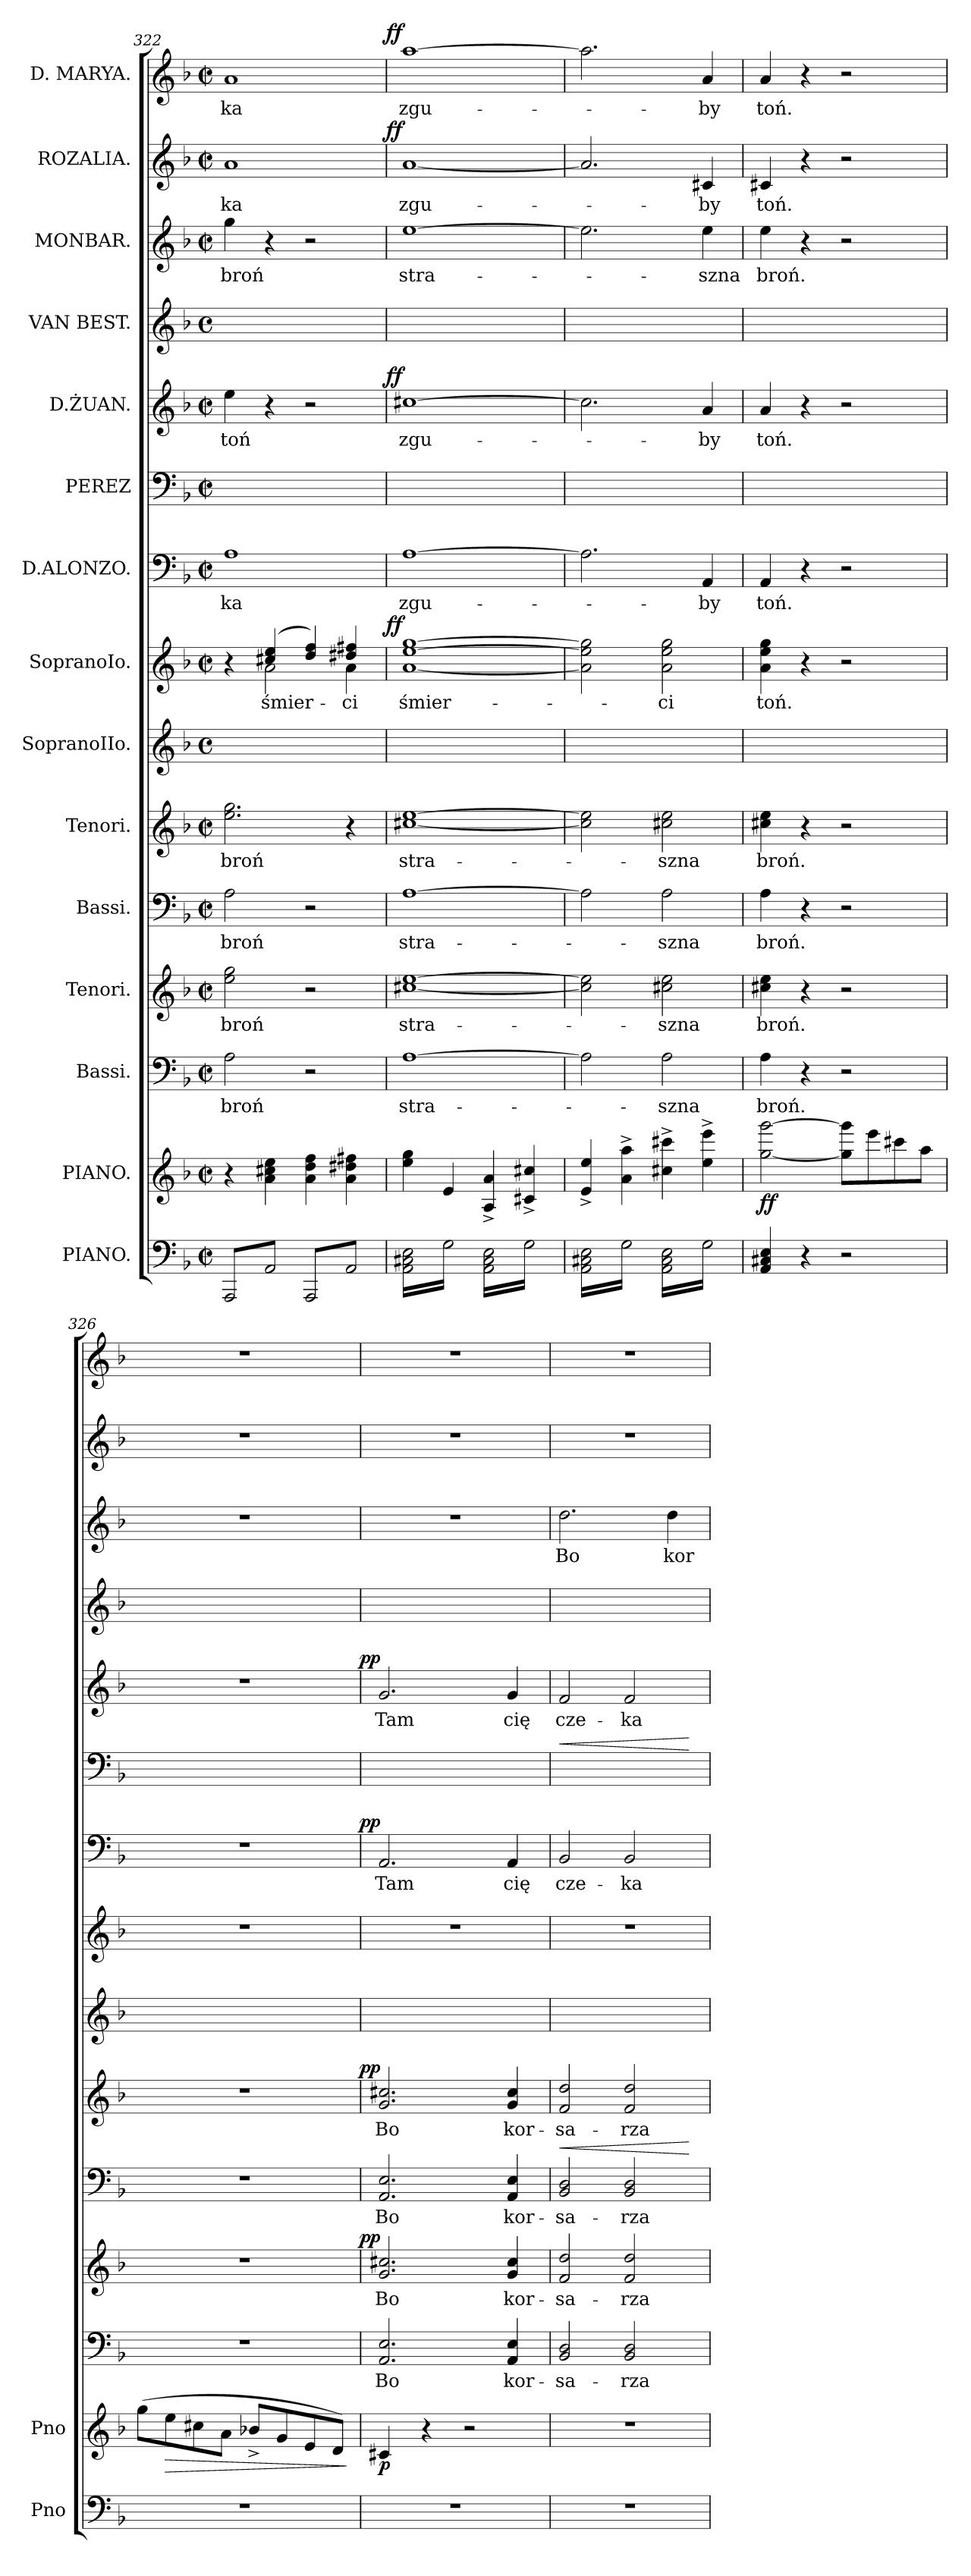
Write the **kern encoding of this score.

**kern	**kern	**dynam	**kern	**text	**kern	**text	**dynam	**kern	**text	**dynam	**kern	**text	**dynam	**kern	**kern	**text	**dynam	**kern	**text	**dynam	**kern	**text	**dynam	**kern	**text	**dynam	**kern	**text	**kern	**text	**kern	**text	**dynam	**kern	**text	**dynam
*part15	*part14	*part14	*part13	*part13	*part12	*part12	*part12	*part11	*part11	*part11	*part10	*part10	*part10	*part9	*part8	*part8	*part8	*part7	*part7	*part7	*part6	*part6	*part6	*part5	*part5	*part5	*part4	*part4	*part3	*part3	*part2	*part2	*part2	*part1	*part1	*part1
*staff15	*staff14	*staff14	*staff13	*staff13	*staff12	*staff12	*staff12	*staff11	*staff11	*staff11	*staff10	*staff10	*staff10	*staff9	*staff8	*staff8	*staff8	*staff7	*staff7	*staff7	*staff6	*staff6	*staff6	*staff5	*staff5	*staff5	*staff4	*staff4	*staff3	*staff3	*staff2	*staff2	*staff2	*staff1	*staff1	*staff1
*I"PIANO.	*I"PIANO.	*	*I"Bassi.	*	*I"Tenori.	*	*	*I"Bassi.	*	*	*I"Tenori.	*	*	*I"SopranoIIo.	*I"SopranoIo.	*	*	*I"D.ALONZO.	*	*	*I"PEREZ	*	*	*I"D.ŻUAN.	*	*	*I"VAN BEST.	*	*I"MONBAR.	*	*I"ROZALIA.	*	*	*I"D. MARYA.	*	*
*I'Pno	*I'Pno	*	*	*	*	*	*	*	*	*	*	*	*	*	*	*	*	*	*	*	*	*	*	*	*	*	*	*	*	*	*	*	*	*	*	*
*clefF4	*clefG2	*	*clefF4	*	*clefG2	*	*	*clefF4	*	*	*clefG2	*	*	*clefG2	*clefG2	*	*	*clefF4	*	*	*clefF4	*	*	*clefG2	*	*	*clefG2	*	*clefG2	*	*clefG2	*	*	*clefG2	*	*
*	*	*	*	*	*ITrd8c12	*	*	*	*	*	*ITrd8c12	*	*	*	*	*	*	*	*	*	*	*	*	*ITrd8c12	*	*	*ITrd8c12	*	*ITrd8c12	*	*	*	*	*	*	*
*k[b-]	*k[b-]	*	*k[b-]	*	*k[b-]	*	*	*k[b-]	*	*	*k[b-]	*	*	*k[b-]	*k[b-]	*	*	*k[b-]	*	*	*k[b-]	*	*	*k[b-]	*	*	*k[b-]	*	*k[b-]	*	*k[b-]	*	*	*k[b-]	*	*
*M2/2	*M2/2	*	*M2/2	*	*M2/2	*	*	*M2/2	*	*	*M2/2	*	*	*M4/4	*M2/2	*	*	*M2/2	*	*	*M2/2	*	*	*M2/2	*	*	*M4/4	*	*M2/2	*	*M2/2	*	*	*M2/2	*	*
*met(c|)	*met(c|)	*	*met(c|)	*	*met(c|)	*	*	*met(c|)	*	*	*met(c|)	*	*	*met(c)	*met(c|)	*	*	*met(c|)	*	*	*met(c|)	*	*	*met(c|)	*	*	*met(c)	*	*met(c|)	*	*met(c|)	*	*	*met(c|)	*	*
=322	=322	=322	=322	=322	=322	=322	=322	=322	=322	=322	=322	=322	=322	=322	=322	=322	=322	=322	=322	=322	=322	=322	=322	=322	=322	=322	=322	=322	=322	=322	=322	=322	=322	=322	=322	=322
*	*	*	*	*	*	*	*	*	*	*	*	*	*	*	*^	*	*	*	*	*	*	*	*	*	*	*	*	*	*	*	*	*	*	*	*	*
*tremolo	*	*	*	*	*	*	*	*	*	*	*	*	*	*	*	*	*	*	*	*	*	*	*	*	*	*	*	*	*	*	*	*	*	*	*	*	*
8AAA/L	4r	.	2A\	broń	2e\ 2g\	broń	.	2A\	broń	.	2.e\ 2.g\	broń	.	1ryy	4r	4ryy	.	.	1A	-ka	.	2A\yy	broń	.	4e\	toń	.	2g\yy	broń	4g\	broń	1a	-ka	.	1a	-ka	.
8AA/	.	.	.	.	.	.	.	.	.	.	.	.	.	.	.	.	.	.	.	.	.	.	.	.	.	.	.	.	.	.	.	.	.	.	.	.	.
8AAA/	4a\ 4cc#X\ 4ee\	.	.	.	.	.	.	.	.	.	.	.	.	.	(4cc#X/ 4ee/	2a\	śmier-	.	.	.	.	.	.	.	4r	.	.	.	.	4r	.	.	.	.	.	.	.
8AA/J	.	.	.	.	.	.	.	.	.	.	.	.	.	.	.	.	.	.	.	.	.	.	.	.	.	.	.	.	.	.	.	.	.	.	.	.	.
8AAA/L	4a\ 4dd\ 4ff\	.	2r	.	2r	.	.	2r	.	.	.	.	.	.	4dd/ 4ff/)	.	.	.	.	.	.	2ryy	.	.	2r	.	.	2ryy	.	2r	.	.	.	.	.	.	.
8AA/	.	.	.	.	.	.	.	.	.	.	.	.	.	.	.	.	.	.	.	.	.	.	.	.	.	.	.	.	.	.	.	.	.	.	.	.	.
8AAA/	4a\ 4dd#X\ 4ff#X\	.	.	.	.	.	.	.	.	.	4r	.	.	.	4dd#X/ 4ff#X/	4a\	-ci	.	.	.	.	.	.	.	.	.	.	.	.	.	.	.	.	.	.	.	.
8AA/J	.	.	.	.	.	.	.	.	.	.	.	.	.	.	.	.	.	.	.	.	.	.	.	.	.	.	.	.	.	.	.	.	.	.	.	.	.
=323	=323	=323	=323	=323	=323	=323	=323	=323	=323	=323	=323	=323	=323	=323	=323	=323	=323	=323	=323	=323	=323	=323	=323	=323	=323	=323	=323	=323	=323	=323	=323	=323	=323	=323	=323	=323	=323
!	!	!	!	!	!	!	!	!	!	!	!	!	!	!	!	!	!	!LO:DY:a:rj	!	!	!	!	!	!	!	!	!LO:DY:a:rj	!	!	!	!	!	!	!LO:DY:a:rj	!	!	!LO:DY:a:rj
*	*	*	*	*	*	*	*	*	*	*	*	*	*	*	*v	*v	*	*	*	*	*	*	*	*	*	*	*	*	*	*	*	*	*	*	*	*	*
16AA\ 16C#X\ 16E\LL	4ee\ 4gg\	.	[1A	stra-	[1c#X [1e	stra-	.	[1A	stra-	.	[1c#X [1e	stra-	.	1ryy	[1a [1ee [1gg	śmier-	ff	[1A	zgu-	.	[1Ayy	stra-	.	[1c#X	zgu-	ff	[1eyy	stra-	[1e	stra-	[1a	zgu-	ff	[1aa	zgu-	ff
16G\	.	.	.	.	.	.	.	.	.	.	.	.	.	.	.	.	.	.	.	.	.	.	.	.	.	.	.	.	.	.	.	.	.	.	.	.
16AA\ 16C#X\ 16E\	.	.	.	.	.	.	.	.	.	.	.	.	.	.	.	.	.	.	.	.	.	.	.	.	.	.	.	.	.	.	.	.	.	.	.	.
16G\	.	.	.	.	.	.	.	.	.	.	.	.	.	.	.	.	.	.	.	.	.	.	.	.	.	.	.	.	.	.	.	.	.	.	.	.
16AA\ 16C#X\ 16E\	4e/	.	.	.	.	.	.	.	.	.	.	.	.	.	.	.	.	.	.	.	.	.	.	.	.	.	.	.	.	.	.	.	.	.	.	.
16G\	.	.	.	.	.	.	.	.	.	.	.	.	.	.	.	.	.	.	.	.	.	.	.	.	.	.	.	.	.	.	.	.	.	.	.	.
16AA\ 16C#X\ 16E\	.	.	.	.	.	.	.	.	.	.	.	.	.	.	.	.	.	.	.	.	.	.	.	.	.	.	.	.	.	.	.	.	.	.	.	.
16G\JJ	.	.	.	.	.	.	.	.	.	.	.	.	.	.	.	.	.	.	.	.	.	.	.	.	.	.	.	.	.	.	.	.	.	.	.	.
16AA\ 16C#\ 16E\LL	4A^>/ 4a^>/	.	.	.	.	.	.	.	.	.	.	.	.	.	.	.	.	.	.	.	.	.	.	.	.	.	.	.	.	.	.	.	.	.	.	.
16G\	.	.	.	.	.	.	.	.	.	.	.	.	.	.	.	.	.	.	.	.	.	.	.	.	.	.	.	.	.	.	.	.	.	.	.	.
16AA\ 16C#\ 16E\	.	.	.	.	.	.	.	.	.	.	.	.	.	.	.	.	.	.	.	.	.	.	.	.	.	.	.	.	.	.	.	.	.	.	.	.
16G\	.	.	.	.	.	.	.	.	.	.	.	.	.	.	.	.	.	.	.	.	.	.	.	.	.	.	.	.	.	.	.	.	.	.	.	.
16AA\ 16C#\ 16E\	4c#X^>/ 4cc#X^>/	.	.	.	.	.	.	.	.	.	.	.	.	.	.	.	.	.	.	.	.	.	.	.	.	.	.	.	.	.	.	.	.	.	.	.
16G\	.	.	.	.	.	.	.	.	.	.	.	.	.	.	.	.	.	.	.	.	.	.	.	.	.	.	.	.	.	.	.	.	.	.	.	.
16AA\ 16C#\ 16E\	.	.	.	.	.	.	.	.	.	.	.	.	.	.	.	.	.	.	.	.	.	.	.	.	.	.	.	.	.	.	.	.	.	.	.	.
16G\JJ	.	.	.	.	.	.	.	.	.	.	.	.	.	.	.	.	.	.	.	.	.	.	.	.	.	.	.	.	.	.	.	.	.	.	.	.
=324	=324	=324	=324	=324	=324	=324	=324	=324	=324	=324	=324	=324	=324	=324	=324	=324	=324	=324	=324	=324	=324	=324	=324	=324	=324	=324	=324	=324	=324	=324	=324	=324	=324	=324	=324	=324
16AA\ 16C#X\ 16E\LL	4e^>/ 4ee^>/	.	2A\]	.	2c#]\ 2e]\	.	.	2A\]	.	.	2c#]\ 2e]\	.	.	1ryy	2a]\ 2ee]\ 2gg]\	.	.	2.A\]	.	.	2A\yy]	.	.	2.c#\]	.	.	2eyy]	.	2.e\]	.	2.a/]	.	.	2.aa\]	.	.
16G\	.	.	.	.	.	.	.	.	.	.	.	.	.	.	.	.	.	.	.	.	.	.	.	.	.	.	.	.	.	.	.	.	.	.	.	.
16AA\ 16C#X\ 16E\	.	.	.	.	.	.	.	.	.	.	.	.	.	.	.	.	.	.	.	.	.	.	.	.	.	.	.	.	.	.	.	.	.	.	.	.
16G\	.	.	.	.	.	.	.	.	.	.	.	.	.	.	.	.	.	.	.	.	.	.	.	.	.	.	.	.	.	.	.	.	.	.	.	.
16AA\ 16C#X\ 16E\	4a^\ 4aa^\	.	.	.	.	.	.	.	.	.	.	.	.	.	.	.	.	.	.	.	.	.	.	.	.	.	.	.	.	.	.	.	.	.	.	.
16G\	.	.	.	.	.	.	.	.	.	.	.	.	.	.	.	.	.	.	.	.	.	.	.	.	.	.	.	.	.	.	.	.	.	.	.	.
16AA\ 16C#X\ 16E\	.	.	.	.	.	.	.	.	.	.	.	.	.	.	.	.	.	.	.	.	.	.	.	.	.	.	.	.	.	.	.	.	.	.	.	.
16G\JJ	.	.	.	.	.	.	.	.	.	.	.	.	.	.	.	.	.	.	.	.	.	.	.	.	.	.	.	.	.	.	.	.	.	.	.	.
16AA\ 16C#\ 16E\LL	4cc#X^\ 4ccc#X^\	.	2A\	-szna	2c#X\ 2e\	-szna	.	2A\	-szna	.	2c#X\ 2e\	-szna	.	.	2a\ 2ee\ 2gg\	-ci	.	.	.	.	2A\yy	-szna	.	.	.	.	2e\yy	-szna	.	.	.	.	.	.	.	.
16G\	.	.	.	.	.	.	.	.	.	.	.	.	.	.	.	.	.	.	.	.	.	.	.	.	.	.	.	.	.	.	.	.	.	.	.	.
16AA\ 16C#\ 16E\	.	.	.	.	.	.	.	.	.	.	.	.	.	.	.	.	.	.	.	.	.	.	.	.	.	.	.	.	.	.	.	.	.	.	.	.
16G\	.	.	.	.	.	.	.	.	.	.	.	.	.	.	.	.	.	.	.	.	.	.	.	.	.	.	.	.	.	.	.	.	.	.	.	.
16AA\ 16C#\ 16E\	4ee^\ 4eee^\	.	.	.	.	.	.	.	.	.	.	.	.	.	.	.	.	4AA/	-by	.	.	.	.	4A/	-by	.	.	.	4e\	-szna	4c#X/	-by	.	4a/	-by	.
16G\	.	.	.	.	.	.	.	.	.	.	.	.	.	.	.	.	.	.	.	.	.	.	.	.	.	.	.	.	.	.	.	.	.	.	.	.
16AA\ 16C#\ 16E\	.	.	.	.	.	.	.	.	.	.	.	.	.	.	.	.	.	.	.	.	.	.	.	.	.	.	.	.	.	.	.	.	.	.	.	.
16G\JJ	.	.	.	.	.	.	.	.	.	.	.	.	.	.	.	.	.	.	.	.	.	.	.	.	.	.	.	.	.	.	.	.	.	.	.	.
*Xtremolo	*	*	*	*	*	*	*	*	*	*	*	*	*	*	*	*	*	*	*	*	*	*	*	*	*	*	*	*	*	*	*	*	*	*	*	*
=325	=325	=325	=325	=325	=325	=325	=325	=325	=325	=325	=325	=325	=325	=325	=325	=325	=325	=325	=325	=325	=325	=325	=325	=325	=325	=325	=325	=325	=325	=325	=325	=325	=325	=325	=325	=325
4AA/ 4C#X/ 4E/	[2gg\ [2ggg\	ff	4A\	broń.	4c#X\ 4e\	broń.	.	4A\	broń.	.	4c#X\ 4e\	broń.	.	1ryy	4a\ 4ee\ 4gg\	-toń.	.	4AA/	toń.	.	4A\yy	broń.	.	4A/	toń.	.	4e\yy	broń.	4e\	broń.	4c#X/	toń.	.	4a/	toń.	.
.	.	.	.	.	.	.	.	.	.	.	.	.	.	.	.	.	.	.	.	.	.	.	.	.	.	.	.	.	.	.	.	.	.	.	.	.
.	.	.	.	.	.	.	.	.	.	.	.	.	.	.	.	.	.	.	.	.	.	.	.	.	.	.	.	.	.	.	.	.	.	.	.	.
.	.	.	.	.	.	.	.	.	.	.	.	.	.	.	.	.	.	.	.	.	.	.	.	.	.	.	.	.	.	.	.	.	.	.	.	.
4r	.	.	4r	.	4r	.	.	4r	.	.	4r	.	.	.	4r	.	.	4r	.	.	4ryy	.	.	4r	.	.	4ryy	.	4r	.	4r	.	.	4r	.	.
2r	8gg]\ 8ggg]\L	.	2r	.	2r	.	.	2r	.	.	2r	.	.	.	2r	.	.	2r	.	.	2ryy	.	.	2r	.	.	2ryy	.	2r	.	2r	.	.	2r	.	.
.	8eee\	.	.	.	.	.	.	.	.	.	.	.	.	.	.	.	.	.	.	.	.	.	.	.	.	.	.	.	.	.	.	.	.	.	.	.
.	8ccc#X\	.	.	.	.	.	.	.	.	.	.	.	.	.	.	.	.	.	.	.	.	.	.	.	.	.	.	.	.	.	.	.	.	.	.	.
.	8aa\J	.	.	.	.	.	.	.	.	.	.	.	.	.	.	.	.	.	.	.	.	.	.	.	.	.	.	.	.	.	.	.	.	.	.	.
=326	=326	=326	=326	=326	=326	=326	=326	=326	=326	=326	=326	=326	=326	=326	=326	=326	=326	=326	=326	=326	=326	=326	=326	=326	=326	=326	=326	=326	=326	=326	=326	=326	=326	=326	=326	=326
1r	(8gg\L	.	1r	.	1r	.	.	1r	.	.	1r	.	.	1ryy	1r	.	.	1r	.	.	1ryy	.	.	1r	.	.	1ryy	.	1r	.	1r	.	.	1r	.	.
!	!	!LO:HP:b	!	!	!	!	!	!	!	!	!	!	!	!	!	!	!	!	!	!	!	!	!	!	!	!	!	!	!	!	!	!	!	!	!	!
.	8ee\	>	.	.	.	.	.	.	.	.	.	.	.	.	.	.	.	.	.	.	.	.	.	.	.	.	.	.	.	.	.	.	.	.	.	.
.	8cc#X\	.	.	.	.	.	.	.	.	.	.	.	.	.	.	.	.	.	.	.	.	.	.	.	.	.	.	.	.	.	.	.	.	.	.	.
.	8a\J	.	.	.	.	.	.	.	.	.	.	.	.	.	.	.	.	.	.	.	.	.	.	.	.	.	.	.	.	.	.	.	.	.	.	.
.	8b-X^/L	.	.	.	.	.	.	.	.	.	.	.	.	.	.	.	.	.	.	.	.	.	.	.	.	.	.	.	.	.	.	.	.	.	.	.
.	8g/	.	.	.	.	.	.	.	.	.	.	.	.	.	.	.	.	.	.	.	.	.	.	.	.	.	.	.	.	.	.	.	.	.	.	.
.	8e/	.	.	.	.	.	.	.	.	.	.	.	.	.	.	.	.	.	.	.	.	.	.	.	.	.	.	.	.	.	.	.	.	.	.	.
.	8d/J)	.	.	.	.	.	.	.	.	.	.	.	.	.	.	.	.	.	.	.	.	.	.	.	.	.	.	.	.	.	.	.	.	.	.	.
.	.	]	.	.	.	.	.	.	.	.	.	.	.	.	.	.	.	.	.	.	.	.	.	.	.	.	.	.	.	.	.	.	.	.	.	.
=327	=327	=327	=327	=327	=327	=327	=327	=327	=327	=327	=327	=327	=327	=327	=327	=327	=327	=327	=327	=327	=327	=327	=327	=327	=327	=327	=327	=327	=327	=327	=327	=327	=327	=327	=327	=327
!	!	!	!	!	!	!	!LO:DY:b:rj	!	!	!	!	!	!LO:DY:b:rj	!	!	!	!	!	!	!LO:DY:b:rj	!	!	!	!	!	!LO:DY:b:rj	!	!	!	!	!	!	!	!	!	!
1r	4c#X/	p	2.AA/ 2.E/	Bo	2.G/ 2.c#X/	Bo	pp	2.AA/ 2.E/	Bo	.	2.G/ 2.c#X/	Bo	pp	1ryy	1r	.	.	2.AA/	Tam	pp	2.E\yy	Bo	.	2.G/	Tam	pp	2.c#X\yy	Bo	1r	.	1r	.	.	1r	.	.
.	4r	.	.	.	.	.	.	.	.	.	.	.	.	.	.	.	.	.	.	.	.	.	.	.	.	.	.	.	.	.	.	.	.	.	.	.
.	2r	.	.	.	.	.	.	.	.	.	.	.	.	.	.	.	.	.	.	.	.	.	.	.	.	.	.	.	.	.	.	.	.	.	.	.
.	.	.	4AA/ 4E/	kor-	4G/ 4c#/	kor-	.	4AA/ 4E/	kor-	.	4G/ 4c#/	kor-	.	.	.	.	.	4AA/	cię	.	4E\yy	kor-	.	4G/	cię	.	4c#\yy	kor-	.	.	.	.	.	.	.	.
=328	=328	=328	=328	=328	=328	=328	=328	=328	=328	=328	=328	=328	=328	=328	=328	=328	=328	=328	=328	=328	=328	=328	=328	=328	=328	=328	=328	=328	=328	=328	=328	=328	=328	=328	=328	=328
!	!	!	!	!	!	!	!	!	!	!LO:HP:a	!	!	!	!	!	!	!	!	!	!	!	!	!LO:HP:a	!	!	!	!	!	!	!	!	!	!	!	!	!
1r	1r	.	2BB-/ 2D/	-sa-	2F/ 2d/	-sa-	.	2BB-/ 2D/	-sa-	<	2F/ 2d/	-sa-	.	1ryy	1r	.	.	2BB-/	cze-	.	2D\yy	-sa-	<	2F/	cze-	.	2d\yy	-sa-	2.d\	Bo	1r	.	.	1r	.	.
.	.	.	2BB-/ 2D/	-rza	2F/ 2d/	-rza	.	2BB-/ 2D/	-rza	.	2F/ 2d/	-rza	.	.	.	.	.	2BB-/	-ka	.	2D\yy	-rza	.	2F/	-ka	.	2d\yy	-rza	.	.	.	.	.	.	.	.
.	.	.	.	.	.	.	.	.	.	.	.	.	.	.	.	.	.	.	.	.	.	.	.	.	.	.	.	.	4d\	kor-	.	.	.	.	.	.
.	.	.	.	.	.	.	.	.	.	[	.	.	.	.	.	.	.	.	.	.	.	.	[	.	.	.	.	.	.	.	.	.	.	.	.	.
=	=	=	=	=	=	=	=	=	=	=	=	=	=	=	=	=	=	=	=	=	=	=	=	=	=	=	=	=	=	=	=	=	=	=	=	=
*-	*-	*-	*-	*-	*-	*-	*-	*-	*-	*-	*-	*-	*-	*-	*-	*-	*-	*-	*-	*-	*-	*-	*-	*-	*-	*-	*-	*-	*-	*-	*-	*-	*-	*-	*-	*-
